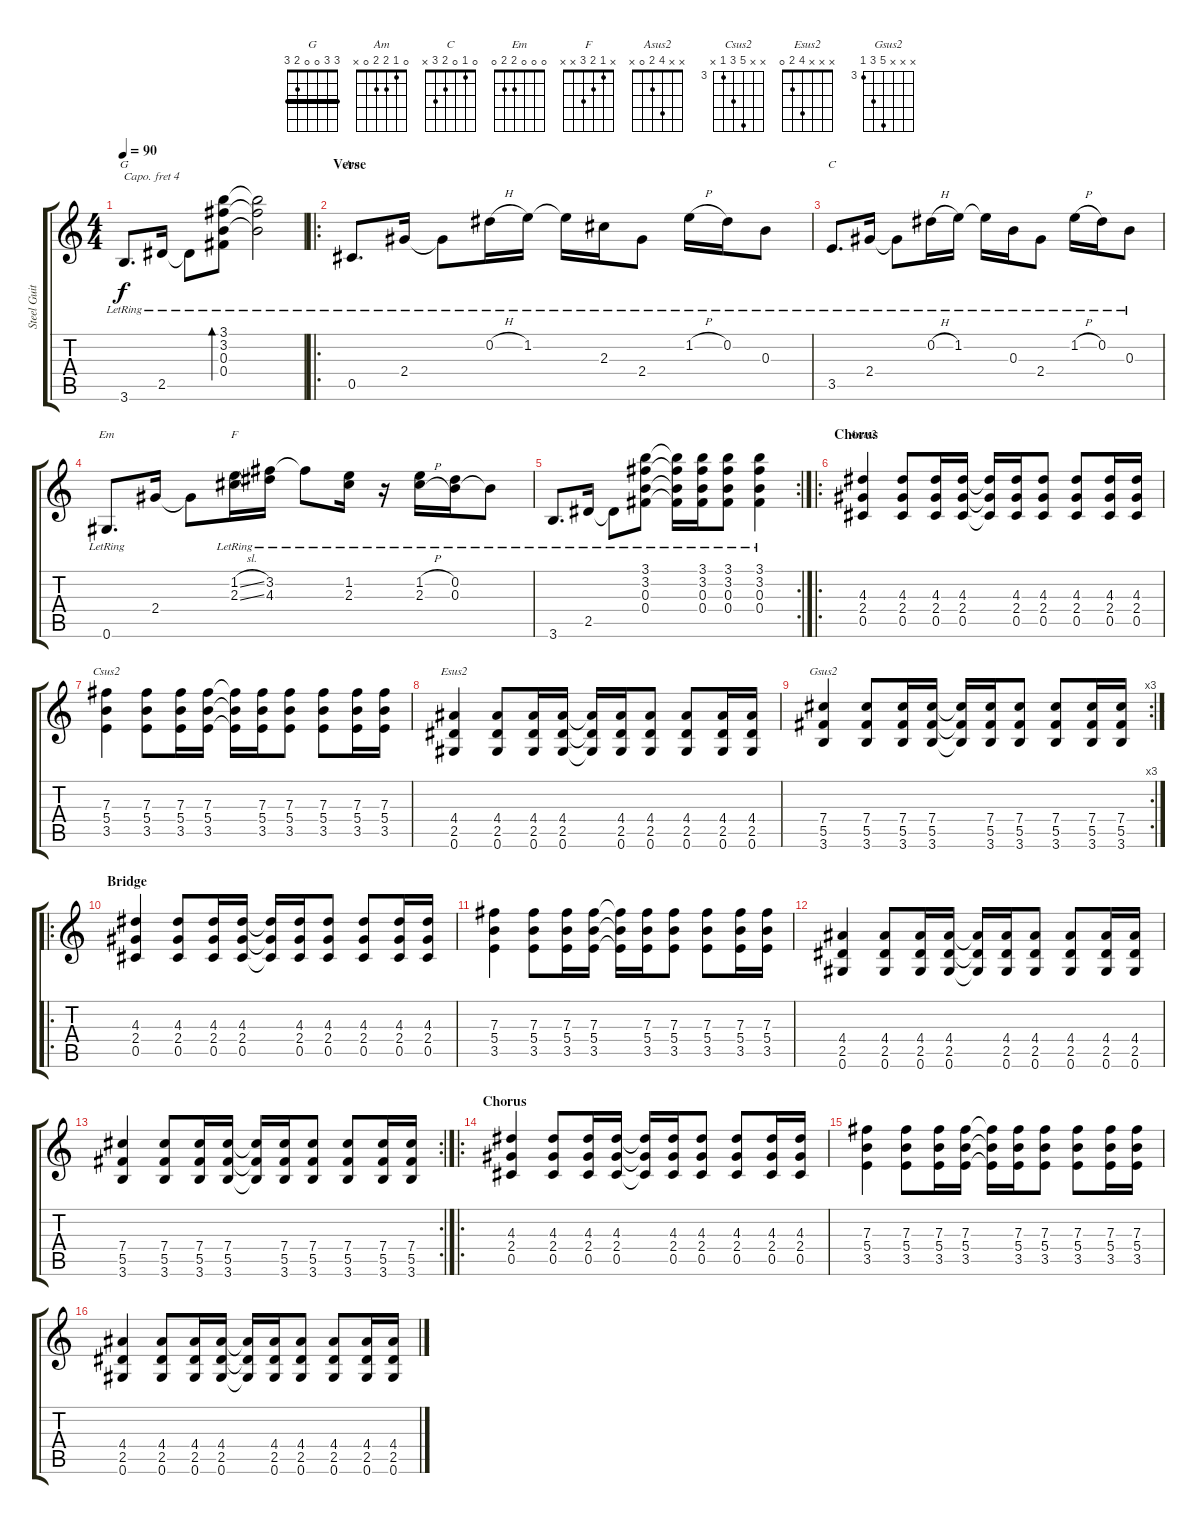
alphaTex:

\track ("Steel Guitar" "Steel Guit") {instrument acousticguitarsteel}
\staff {score tabs}
\capo 4
\tuning (E4 B3 G3 D3 A2 E2) {hide}
\chord ("G" 3 3 0 0 2 3) {barre 3}
\chord ("Am" 0 1 2 2 0 x)
\chord ("C" 0 1 0 2 3 x)
\chord ("Em" 0 0 0 2 2 0)
\chord ("F" x 1 2 3 x x)
\chord ("Asus2" x x 4 2 0 x)
\chord ("Csus2" x x 7 5 3 x) {firstfret 3}
\chord ("Esus2" x x x 4 2 0)
\chord ("Gsus2" x x x 7 5 3) {firstfret 3}
\ts (4 4)
\tempo 90
\clef g2
\ks c
3.6{lr}.8{d ch "G" dy f} 2.5{lr}.16 2.5{lr t}.8 (3.1{lr} 3.2{lr} 0.3{lr} 0.4).8{bd 60} (3.1{lr t} 3.2{lr t} 0.3{lr t}).2 |
\ro
\section ("" "Verse")
0.5{lr}.8{d ch "Am"} 2.4{lr}.16 2.4{lr t}.8 0.2{h lr}.16 1.2{lr}.16 1.2{lr t}.16 2.3{lr}.16 2.4{lr}.8 1.2{h lr}.16 0.2{lr}.16 0.3{lr}.8 |
3.5{lr}.8{d ch "C"} 2.4{lr}.16 2.4{lr t}.8 0.2{h lr}.16 1.2{lr}.16 1.2{lr t}.16 0.3{lr}.16 2.4{lr}.8 1.2{h lr}.16 0.2{lr}.16 0.3{lr}.8 |
0.6{lr}.8{d ch "Em"} 2.4.16 2.4{t}.8 (1.2{sl lr} 2.3{sl lr}).16{ch "F"} (3.2{lr} 4.3{lr}).16 3.2{lr t}.8 (1.2 2.3{lr}).16 r.16 (1.2{h} 2.3{h lr}).16 (0.2 0.3{lr}).16 0.3{lr t}.8 |
\rc 2
3.6{lr}.8{d} 2.5{lr}.16 2.5{lr t}.8 (3.1{lr} 3.2{lr} 0.3{lr} 0.4{lr}).8 (3.1{lr t} 3.2{lr t} 0.3{lr t} 0.4{lr t}).16 (3.1{lr} 3.2{lr} 0.3{lr} 0.4{lr}).16 (3.1{lr} 3.2{lr} 0.3{lr} 0.4{lr}).8 (3.1{lr} 3.2{lr} 0.3{lr} 0.4{lr}).4 |
\ro
\section ("" "Chorus")
(4.3 2.4 0.5).4{ch "Asus2"} (4.3 2.4 0.5).8 (4.3 2.4 0.5).16 (4.3 2.4 0.5).16 (4.3{t} 2.4{t} 0.5{t}).16 (4.3 2.4 0.5).16 (4.3 2.4 0.5).8 (4.3 2.4 0.5).8 (4.3 2.4 0.5).16 (4.3 2.4 0.5).16 |
(7.3 5.4 3.5).4{ch "Csus2"} (7.3 5.4 3.5).8 (7.3 5.4 3.5).16 (7.3 5.4 3.5).16 (7.3{t} 5.4{t} 3.5{t}).16 (7.3 5.4 3.5).16 (7.3 5.4 3.5).8 (7.3 5.4 3.5).8 (7.3 5.4 3.5).16 (7.3 5.4 3.5).16 |
(4.4 2.5 0.6).4{ch "Esus2"} (4.4 2.5 0.6).8 (4.4 2.5 0.6).16 (4.4 2.5 0.6).16 (4.4{t} 2.5{t} 0.6{t}).16 (4.4 2.5 0.6).16 (4.4 2.5 0.6).8 (4.4 2.5 0.6).8 (4.4 2.5 0.6).16 (4.4 2.5 0.6).16 |
\rc 3
(7.4 5.5 3.6).4{ch "Gsus2"} (7.4 5.5 3.6).8 (7.4 5.5 3.6).16 (7.4 5.5 3.6).16 (7.4{t} 5.5{t} 3.6{t}).16 (7.4 5.5 3.6).16 (7.4 5.5 3.6).8 (7.4 5.5 3.6).8 (7.4 5.5 3.6).16 (7.4 5.5 3.6).16 |
\ro
\section ("" "Bridge")
(4.3 2.4 0.5).4 (4.3 2.4 0.5).8 (4.3 2.4 0.5).16 (4.3 2.4 0.5).16 (4.3{t} 2.4{t} 0.5{t}).16 (4.3 2.4 0.5).16 (4.3 2.4 0.5).8 (4.3 2.4 0.5).8 (4.3 2.4 0.5).16 (4.3 2.4 0.5).16 |
(7.3 5.4 3.5).4 (7.3 5.4 3.5).8 (7.3 5.4 3.5).16 (7.3 5.4 3.5).16 (7.3{t} 5.4{t} 3.5{t}).16 (7.3 5.4 3.5).16 (7.3 5.4 3.5).8 (7.3 5.4 3.5).8 (7.3 5.4 3.5).16 (7.3 5.4 3.5).16 |
(4.4 2.5 0.6).4 (4.4 2.5 0.6).8 (4.4 2.5 0.6).16 (4.4 2.5 0.6).16 (4.4{t} 2.5{t} 0.6{t}).16 (4.4 2.5 0.6).16 (4.4 2.5 0.6).8 (4.4 2.5 0.6).8 (4.4 2.5 0.6).16 (4.4 2.5 0.6).16 |
\rc 2
(7.4 5.5 3.6).4 (7.4 5.5 3.6).8 (7.4 5.5 3.6).16 (7.4 5.5 3.6).16 (7.4{t} 5.5{t} 3.6{t}).16 (7.4 5.5 3.6).16 (7.4 5.5 3.6).8 (7.4 5.5 3.6).8 (7.4 5.5 3.6).16 (7.4 5.5 3.6).16 |
\ro
\section ("" "Chorus")
(4.3 2.4 0.5).4 (4.3 2.4 0.5).8 (4.3 2.4 0.5).16 (4.3 2.4 0.5).16 (4.3{t} 2.4{t} 0.5{t}).16 (4.3 2.4 0.5).16 (4.3 2.4 0.5).8 (4.3 2.4 0.5).8 (4.3 2.4 0.5).16 (4.3 2.4 0.5).16 |
(7.3 5.4 3.5).4 (7.3 5.4 3.5).8 (7.3 5.4 3.5).16 (7.3 5.4 3.5).16 (7.3{t} 5.4{t} 3.5{t}).16 (7.3 5.4 3.5).16 (7.3 5.4 3.5).8 (7.3 5.4 3.5).8 (7.3 5.4 3.5).16 (7.3 5.4 3.5).16 |
(4.4 2.5 0.6).4 (4.4 2.5 0.6).8 (4.4 2.5 0.6).16 (4.4 2.5 0.6).16 (4.4{t} 2.5{t} 0.6{t}).16 (4.4 2.5 0.6).16 (4.4 2.5 0.6).8 (4.4 2.5 0.6).8 (4.4 2.5 0.6).16 (4.4 2.5 0.6).16
